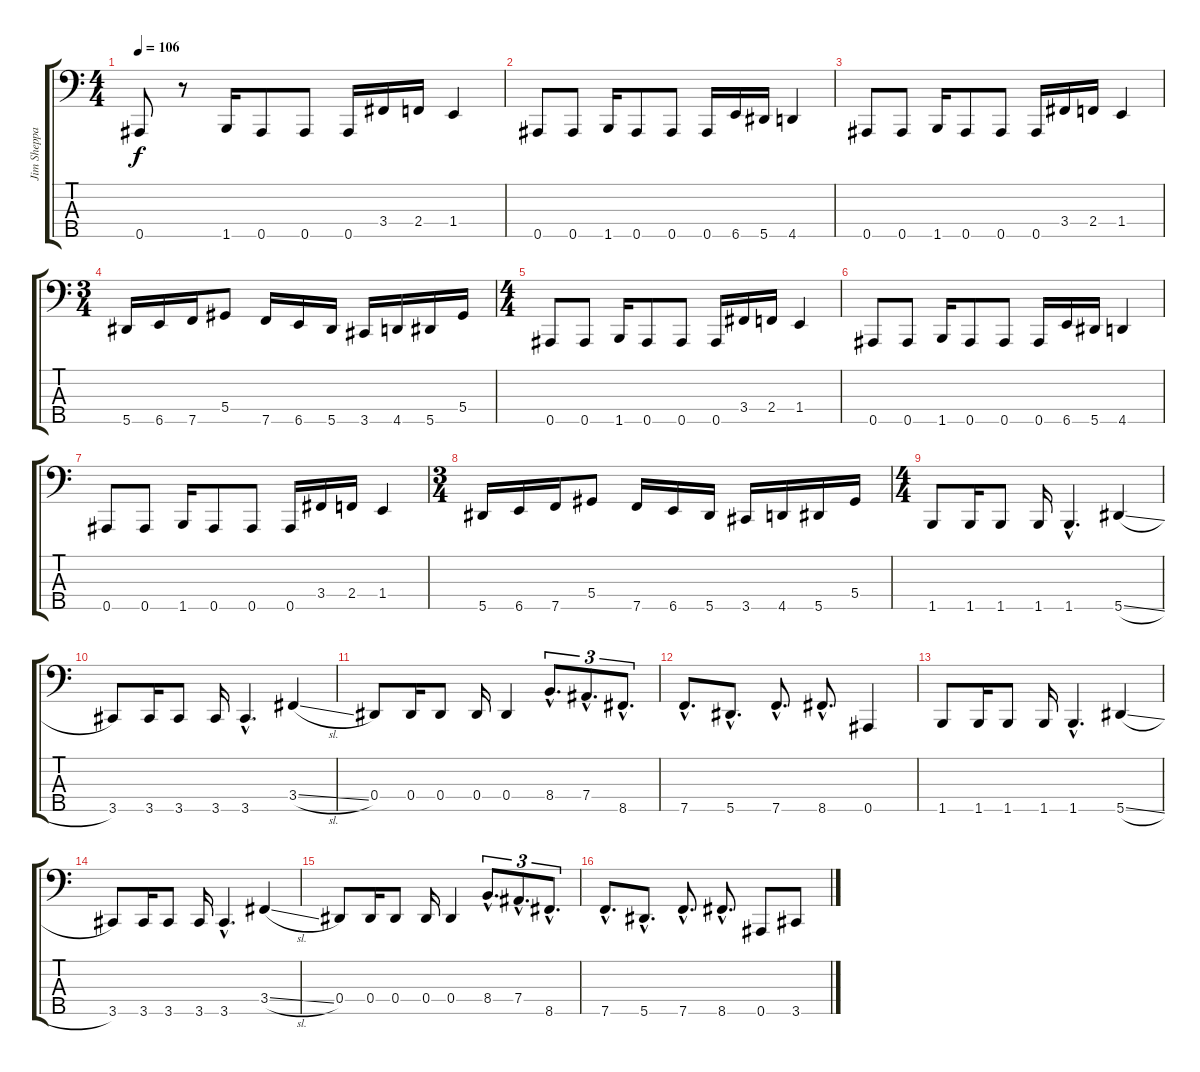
\track ("Jim Sheppard" "Jim Sheppa") {instrument electricbasspick}
\staff {score tabs}
\tuning (Gb2 Db2 Ab1 Eb1 Bb0) {hide}
\ts (4 4)
\tempo 106
\clef f4
\ks c
0.5.8{dy f} r.8 1.5.16 0.5.8 0.5.8 0.5.16 3.4.16 2.4.16 1.4.4 |
0.5.8 0.5.8 1.5.16 0.5.8 0.5.8 0.5.16 6.5.16 5.5.16 4.5.4 |
0.5.8 0.5.8 1.5.16 0.5.8 0.5.8 0.5.16 3.4.16 2.4.16 1.4.4 |
\ts (3 4)
5.5.16 6.5.16 7.5.16 5.4.8 7.5.16 6.5.16 5.5.16 3.5.16 4.5.16 5.5.16 5.4.16 |
\ts (4 4)
0.5.8 0.5.8 1.5.16 0.5.8 0.5.8 0.5.16 3.4.16 2.4.16 1.4.4 |
0.5.8 0.5.8 1.5.16 0.5.8 0.5.8 0.5.16 6.5.16 5.5.16 4.5.4 |
0.5.8 0.5.8 1.5.16 0.5.8 0.5.8 0.5.16 3.4.16 2.4.16 1.4.4 |
\ts (3 4)
5.5.16 6.5.16 7.5.16 5.4.8 7.5.16 6.5.16 5.5.16 3.5.16 4.5.16 5.5.16 5.4.16 |
\ts (4 4)
1.5.8 1.5.16 1.5.8 1.5.16 1.5{hac}.4{d} 5.5{sl}.4 |
3.5.8 3.5.16 3.5.8 3.5.16 3.5{hac}.4{d} 3.4{sl}.4 |
0.4.8 0.4.16 0.4.8 0.4.16 0.4.4 8.4{hac}.8{d tu (3 2)} 7.4{hac}.8{d tu (3 2)} 8.5{hac}.8{d tu (3 2)} |
7.5{hac}.8{d} 5.5{hac}.8{d} 7.5{hac}.8{d} 8.5{hac}.8{d} 0.5.4 |
1.5.8 1.5.16 1.5.8 1.5.16 1.5{hac}.4{d} 5.5{sl}.4 |
3.5.8 3.5.16 3.5.8 3.5.16 3.5{hac}.4{d} 3.4{sl}.4 |
0.4.8 0.4.16 0.4.8 0.4.16 0.4.4 8.4{hac}.8{d tu (3 2)} 7.4{hac}.8{d tu (3 2)} 8.5{hac}.8{d tu (3 2)} |
7.5{hac}.8{d} 5.5{hac}.8{d} 7.5{hac}.8{d} 8.5{hac}.8{d} 0.5.8 3.5.8
